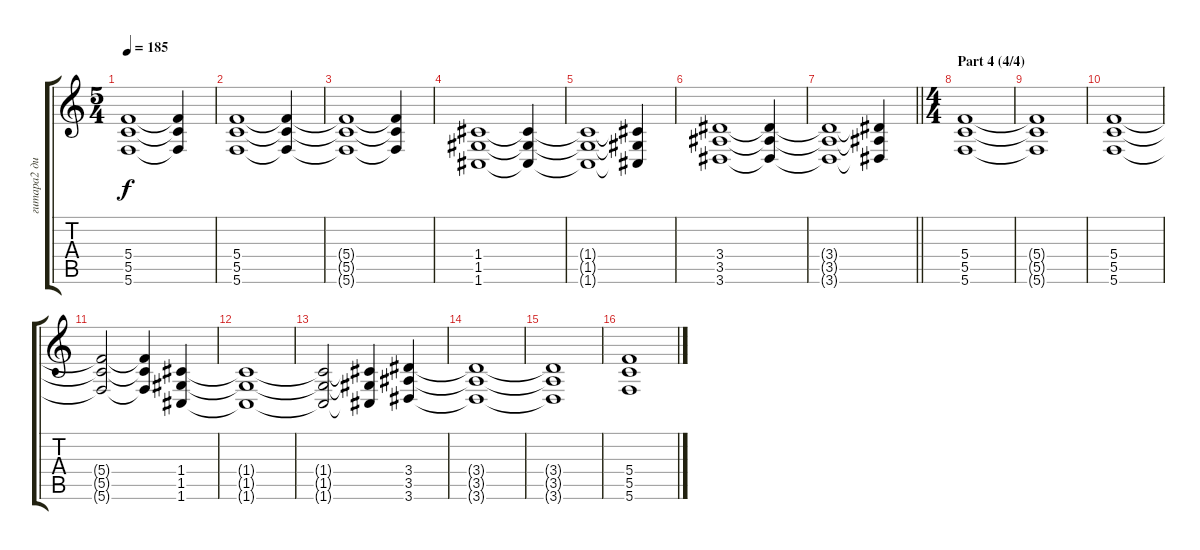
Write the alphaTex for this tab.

\track ("гитара2 дист" "гитара2 ди") {instrument overdrivenguitar}
\staff {score tabs}
\tuning (D4 A3 F3 C3 G2 C2) {hide}
\ts (5 4)
\tempo 185
\clef g2
\ks c
(5.4{t} 5.5{t} 5.6{t}).1{dy f} (5.4{t} 5.5{t} 5.6{t}).4 |
(5.4 5.5 5.6).1 (5.4{t} 5.5{t} 5.6{t}).4 |
(5.4{t} 5.5{t} 5.6{t}).1 (5.4{t} 5.5{t} 5.6{t}).4 |
(1.4 1.5 1.6).1 (1.4{t} 1.5{t} 1.6{t}).4 |
(1.4{t} 1.5{t} 1.6{t}).1 (1.4{t} 1.5{t} 1.6{t}).4 |
(3.4 3.5 3.6).1 (3.4{t} 3.5{t} 3.6{t}).4 |
\barLineRight lightlight
(3.4{t} 3.5{t} 3.6{t}).1 (3.4{t} 3.5{t} 3.6{t}).4 |
\ts (4 4)
\section ("" "Part 4 (4/4)")
(5.4 5.5 5.6).1 |
(5.4{t} 5.5{t} 5.6{t}).1 |
(5.4 5.5 5.6).1 |
(5.4{t} 5.5{t} 5.6{t}).2 (5.4{t} 5.5{t} 5.6{t}).4 (1.4 1.5 1.6).4 |
(1.4{t} 1.5{t} 1.6{t}).1 |
(1.4{t} 1.5{t} 1.6{t}).2 (1.4{t} 1.5{t} 1.6{t}).4 (3.4 3.5 3.6).4 |
(3.4{t} 3.5{t} 3.6{t}).1 |
(3.4{t} 3.5{t} 3.6{t}).1 |
(5.4 5.5 5.6).1
